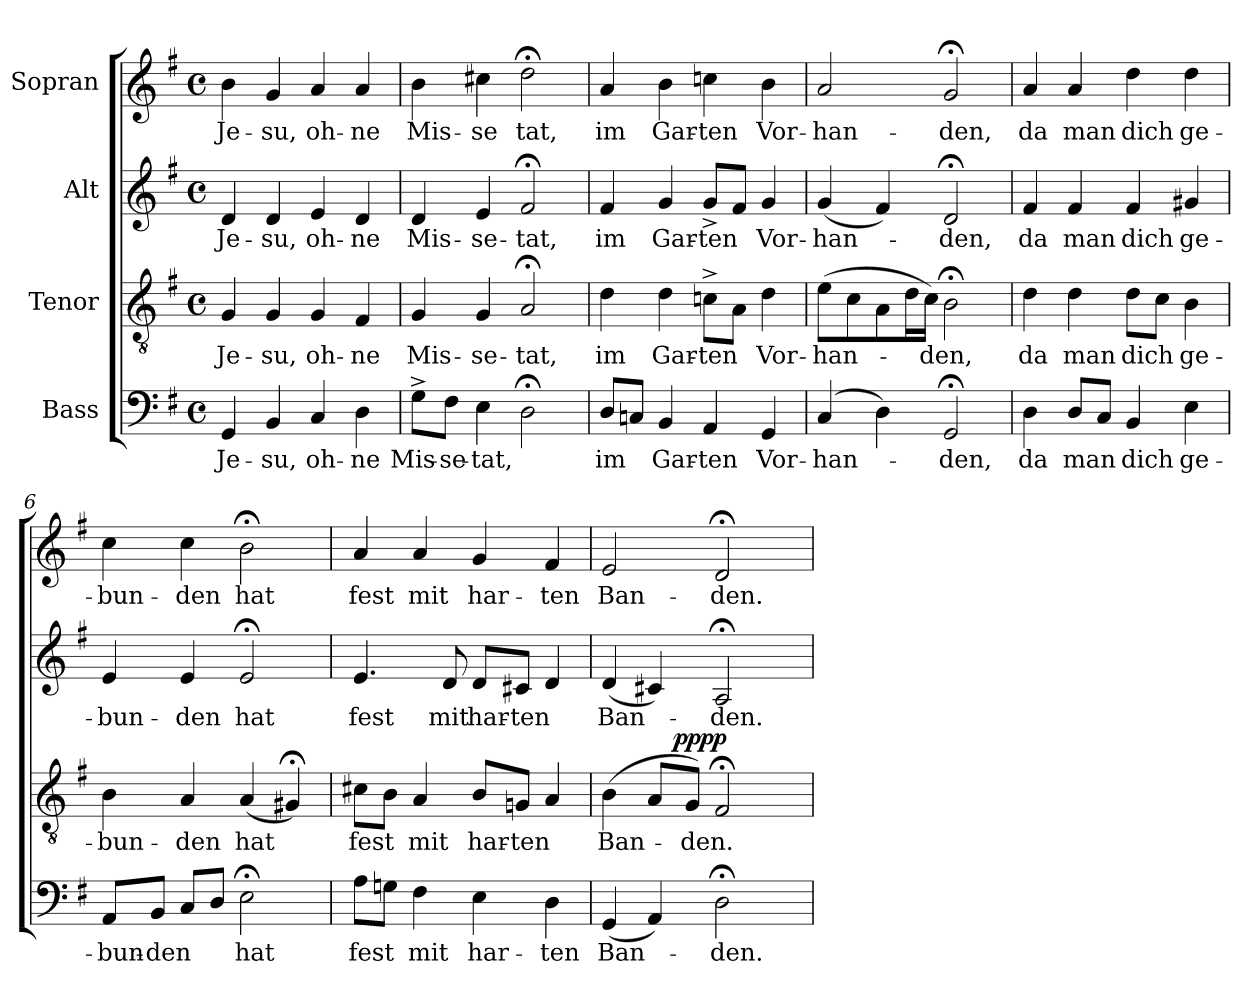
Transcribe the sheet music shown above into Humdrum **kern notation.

**kern	**text	**kern	**text	**dynam	**kern	**text	**kern	**text
*part4	*part4	*part3	*part3	*part3	*part2	*part2	*part1	*part1
*staff4	*staff4	*staff3	*staff3	*staff3	*staff2	*staff2	*staff1	*staff1
*I"Bass	*	*I"Tenor	*	*	*I"Alt	*	*I"Sopran	*
*clefF4	*	*clefGv2	*	*	*clefG2	*	*clefG2	*
*k[f#]	*	*k[f#]	*	*	*k[f#]	*	*k[f#]	*
*G:	*	*G:	*	*	*G:	*	*G:	*
*M4/4	*	*M4/4	*	*	*M4/4	*	*M4/4	*
*met(c)	*	*met(c)	*	*	*met(c)	*	*met(c)	*
=1	=1	=1	=1	=1	=1	=1	=1	=1
!	!LO:LY:b	!	!LO:LY:b	!	!	!LO:LY:b	!	!LO:LY:b
4GG/	Je-	4G/	Je-	.	4d/	Je-	4b\	Je-
!	!LO:LY:b	!	!LO:LY:b	!	!	!LO:LY:b	!	!LO:LY:b
4BB/	-su,	4G/	-su,	.	4d/	-su,	4g/	-su,
!	!LO:LY:b	!	!LO:LY:b	!	!	!LO:LY:b	!	!LO:LY:b
4C/	oh-	4G/	oh-	.	4e/	oh-	4a/	oh-
!	!LO:LY:b:rj	!	!LO:LY:b:rj	!	!	!LO:LY:b:rj	!	!LO:LY:b:rj
4D\	-ne	4F#/	-ne	.	4d/	-ne	4a/	-ne
=2	=2	=2	=2	=2	=2	=2	=2	=2
!	!LO:LY:b	!	!LO:LY:b	!	!	!LO:LY:b	!	!LO:LY:b
8G^>\L	Mis-	4G/	Mis-	.	4d/	Mis-	4b\	Mis-
!	!LO:LY:b	!	!	!	!	!	!	!
8F#\J	-se-	.	.	.	.	.	.	.
!	!LO:LY:b	!	!LO:LY:b	!	!	!LO:LY:b	!	!LO:LY:b
4E\	-tat,	4G/	-se-	.	4e/	-se-	4cc#X\	-se
!	!	!	!LO:LY:b	!	!	!LO:LY:b	!	!LO:LY:b
2D;<\	.	2A;/	-tat,	.	2f#;/	-tat,	2dd;<\	tat,
=3	=3	=3	=3	=3	=3	=3	=3	=3
!	!LO:LY:b	!	!LO:LY:b	!	!	!LO:LY:b	!	!LO:LY:b
8D/L	im	4d\	im	.	4f#/	im	4a/	im
8Cn/J	.	.	.	.	.	.	.	.
!	!LO:LY:b	!	!LO:LY:b	!	!	!LO:LY:b	!	!LO:LY:b
4BB/	Gar-	4d\	Gar-	.	4g/	Gar-	4b\	Gar-
!	!LO:LY:b:rj	!	!LO:LY:b	!	!	!LO:LY:b	!	!LO:LY:b:rj
4AA/	-ten	8cn^>\L	-ten	.	8g^</L	-ten	4ccn\	-ten
.	.	8A\J	.	.	8f#/J	.	.	.
!	!LO:LY:b	!	!LO:LY:b	!	!	!LO:LY:b	!	!LO:LY:b
4GG/	Vor-	4d\	Vor-	.	4g/	Vor-	4b\	Vor-
=4	=4	=4	=4	=4	=4	=4	=4	=4
!	!LO:LY:b:rj	!	!LO:LY:b	!	!	!LO:LY:b:rj	!	!LO:LY:b:rj
(<4C/	-han-	(>8e\L	-han-	.	(<4g/	-han-	2a/	-han-
.	.	8c\	.	.	.	.	.	.
4D\)	.	8A\	.	.	4f#/)	.	.	.
.	.	16d\L	.	.	.	.	.	.
!	!	!	!LO:LY:b	!	!	!	!	!
.	.	16c\JJ)	-den,	.	.	.	.	.
!	!LO:LY:b	!	!	!	!	!LO:LY:b	!	!LO:LY:b
2GG;/	-den,	2B;<\	.	.	2d;/	-den,	2g;/	-den,
=5	=5	=5	=5	=5	=5	=5	=5	=5
!	!LO:LY:b	!	!LO:LY:b	!	!	!LO:LY:b	!	!LO:LY:b
4D\	da	4d\	da	.	4f#/	da	4a/	da
!	!LO:LY:b	!	!LO:LY:b	!	!	!LO:LY:b	!	!LO:LY:b
8D/L	man	4d\	man	.	4f#/	man	4a/	man
8C/J	.	.	.	.	.	.	.	.
!	!LO:LY:b	!	!LO:LY:b	!	!	!LO:LY:b	!	!LO:LY:b
4BB/	dich	8d\L	dich	.	4f#/	dich	4dd\	dich
.	.	8c\J	.	.	.	.	.	.
!	!LO:LY:b	!	!LO:LY:b	!	!	!LO:LY:b	!	!LO:LY:b
4E\	ge-	4B\	ge-	.	4g#X/	ge-	4dd\	ge-
=6	=6	=6	=6	=6	=6	=6	=6	=6
!	!LO:LY:b	!	!LO:LY:b	!	!	!LO:LY:b	!	!LO:LY:b
8AA/L	-bun-	4B\	-bun-	.	4e/	-bun-	4cc\	-bun-
!	!LO:LY:b	!	!	!	!	!	!	!
8BB/J	-den	.	.	.	.	.	.	.
!	!	!	!LO:LY:b:rj	!	!	!LO:LY:b:rj	!	!LO:LY:b:rj
8C/L	.	4A/	-den	.	4e/	-den	4cc\	-den
8D/J	.	.	.	.	.	.	.	.
!	!LO:LY:b	!	!LO:LY:b	!	!	!LO:LY:b	!	!LO:LY:b
2E;<\	hat	(<4A/	hat	.	2e;/	hat	2b;<\	hat
.	.	4G#X;/)	.	.	.	.	.	.
!!LO:LB:g=z
=7	=7	=7	=7	=7	=7	=7	=7	=7
!	!LO:LY:b	!	!LO:LY:b	!	!	!LO:LY:b	!	!LO:LY:b
8A\L	fest	8c#X\L	fest	.	4.e/	fest	4a/	fest
8Gn\J	.	8B\J	.	.	.	.	.	.
!	!LO:LY:b	!	!LO:LY:b	!	!	!	!	!LO:LY:b
4F#\	mit	4A/	mit	.	.	.	4a/	mit
!	!	!	!	!	!	!LO:LY:b	!	!
.	.	.	.	.	8d/	mit	.	.
!	!LO:LY:b	!	!LO:LY:b	!	!	!LO:LY:b	!	!LO:LY:b
4E\	har-	8B/L	har-	.	8d/L	har-	4g/	har-
!	!	!	!LO:LY:b	!	!	!LO:LY:b	!	!
.	.	8Gn/J	-ten	.	8c#X/J	-ten	.	.
!	!LO:LY:b	!	!	!	!	!	!	!LO:LY:b
4D\	-ten	4A/	.	.	4d/	.	4f#/	-ten
=8	=8	=8	=8	=8	=8	=8	=8	=8
!	!LO:LY:b	!	!LO:LY:b	!	!	!LO:LY:b	!	!LO:LY:b
*	*	*^	*	*	*	*	*	*
(<4GG/	Ban-	(<4B\	4ryy	Ban-	.	(<4d/	Ban-	2e/	Ban-
4AA/)	.	8A/L	16.ryy	.	.	4c#X/)	.	.	.
!	!	!	!	!	!LO:DY:a	!	!	!	!
.	.	.	2ryy	.	pppp	.	.	.	.
!	!	!	!	!LO:LY:b	!	!	!	!	!
.	.	8G/J)	.	-den.	.	.	.	.	.
!	!LO:LY:b	!	!	!	!	!	!LO:LY:b	!	!LO:LY:b
2D;<\	-den.	2F#;/	.	.	.	2A;/	-den.	2d;/	-den.
.	.	.	8ryy	.	.	.	.	.	.
.	.	.	32ryy	.	.	.	.	.	.
*	*	*v	*v	*	*	*	*	*	*
=	=	=	=	=	=	=	=	=
*-	*-	*-	*-	*-	*-	*-	*-	*-
